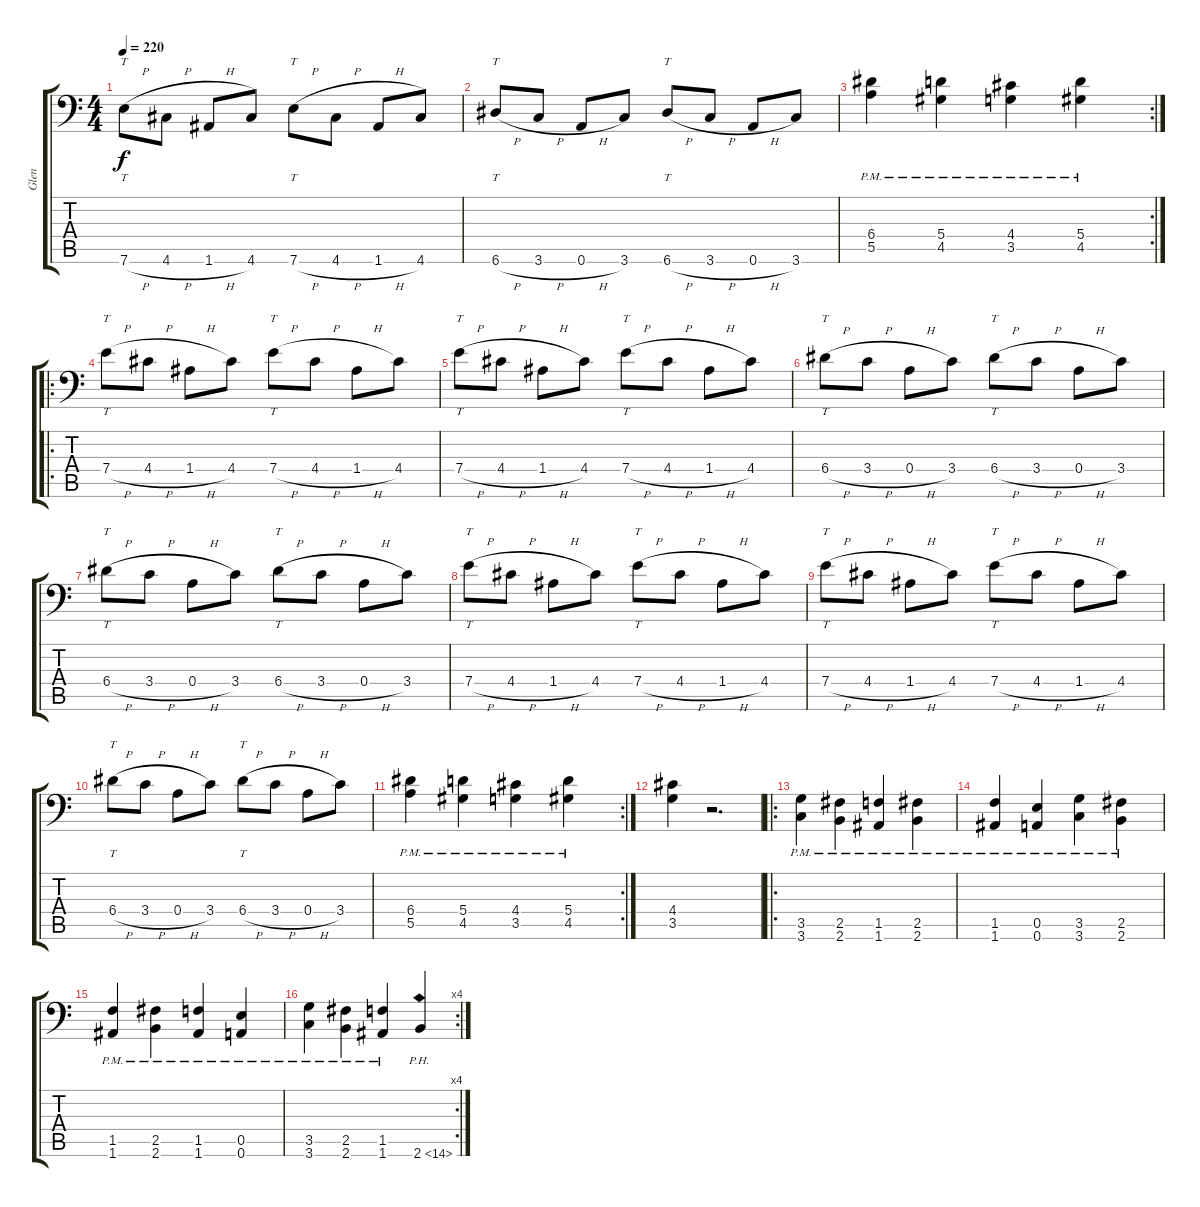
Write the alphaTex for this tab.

\track ("Glen" "Glen") {instrument distortionguitar}
\staff {score tabs}
\tuning (B3 Gb3 D3 A2 E2 A1) {hide}
\ts (4 4)
\tempo 220
\clef f4
\ks c
7.6{h}.8{tt dy f} 4.6{h}.8 1.6{h}.8 4.6.8 7.6{h}.8{tt} 4.6{h}.8 1.6{h}.8 4.6.8 |
6.6{h}.8{tt} 3.6{h}.8 0.6{h}.8 3.6.8 6.6{h}.8{tt} 3.6{h}.8 0.6{h}.8 3.6.8 |
\rc 2
(6.4{pm} 5.5{pm}).4 (5.4{pm} 4.5{pm}).4 (4.4{pm} 3.5{pm}).4 (5.4{pm} 4.5{pm}).4 |
\ro
7.4{h}.8{tt} 4.4{h}.8 1.4{h}.8 4.4.8 7.4{h}.8{tt} 4.4{h}.8 1.4{h}.8 4.4.8 |
7.4{h}.8{tt} 4.4{h}.8 1.4{h}.8 4.4.8 7.4{h}.8{tt} 4.4{h}.8 1.4{h}.8 4.4.8 |
6.4{h}.8{tt} 3.4{h}.8 0.4{h}.8 3.4.8 6.4{h}.8{tt} 3.4{h}.8 0.4{h}.8 3.4.8 |
6.4{h}.8{tt} 3.4{h}.8 0.4{h}.8 3.4.8 6.4{h}.8{tt} 3.4{h}.8 0.4{h}.8 3.4.8 |
7.4{h}.8{tt} 4.4{h}.8 1.4{h}.8 4.4.8 7.4{h}.8{tt} 4.4{h}.8 1.4{h}.8 4.4.8 |
7.4{h}.8{tt} 4.4{h}.8 1.4{h}.8 4.4.8 7.4{h}.8{tt} 4.4{h}.8 1.4{h}.8 4.4.8 |
6.4{h}.8{tt} 3.4{h}.8 0.4{h}.8 3.4.8 6.4{h}.8{tt} 3.4{h}.8 0.4{h}.8 3.4.8 |
\rc 2
(6.4{pm} 5.5{pm}).4 (5.4{pm} 4.5{pm}).4 (4.4{pm} 3.5{pm}).4 (5.4{pm} 4.5{pm}).4 |
(4.4 3.5).4 r.2{d} |
\ro
(3.5{pm} 3.6{pm}).4 (2.5{pm} 2.6{pm}).4 (1.5{pm} 1.6{pm}).4 (2.5{pm} 2.6{pm}).4 |
(1.5{pm} 1.6{pm}).4 (0.5{pm} 0.6{pm}).4 (3.5{pm} 3.6{pm}).4 (2.5{pm} 2.6{pm}).4 |
(1.5{pm} 1.6{pm}).4 (2.5{pm} 2.6{pm}).4 (1.5{pm} 1.6{pm}).4 (0.5{pm} 0.6{pm}).4 |
\rc 4
(3.5{pm} 3.6{pm}).4 (2.5{pm} 2.6{pm}).4 (1.5{pm} 1.6{pm}).4 2.6{ph 12}.4
